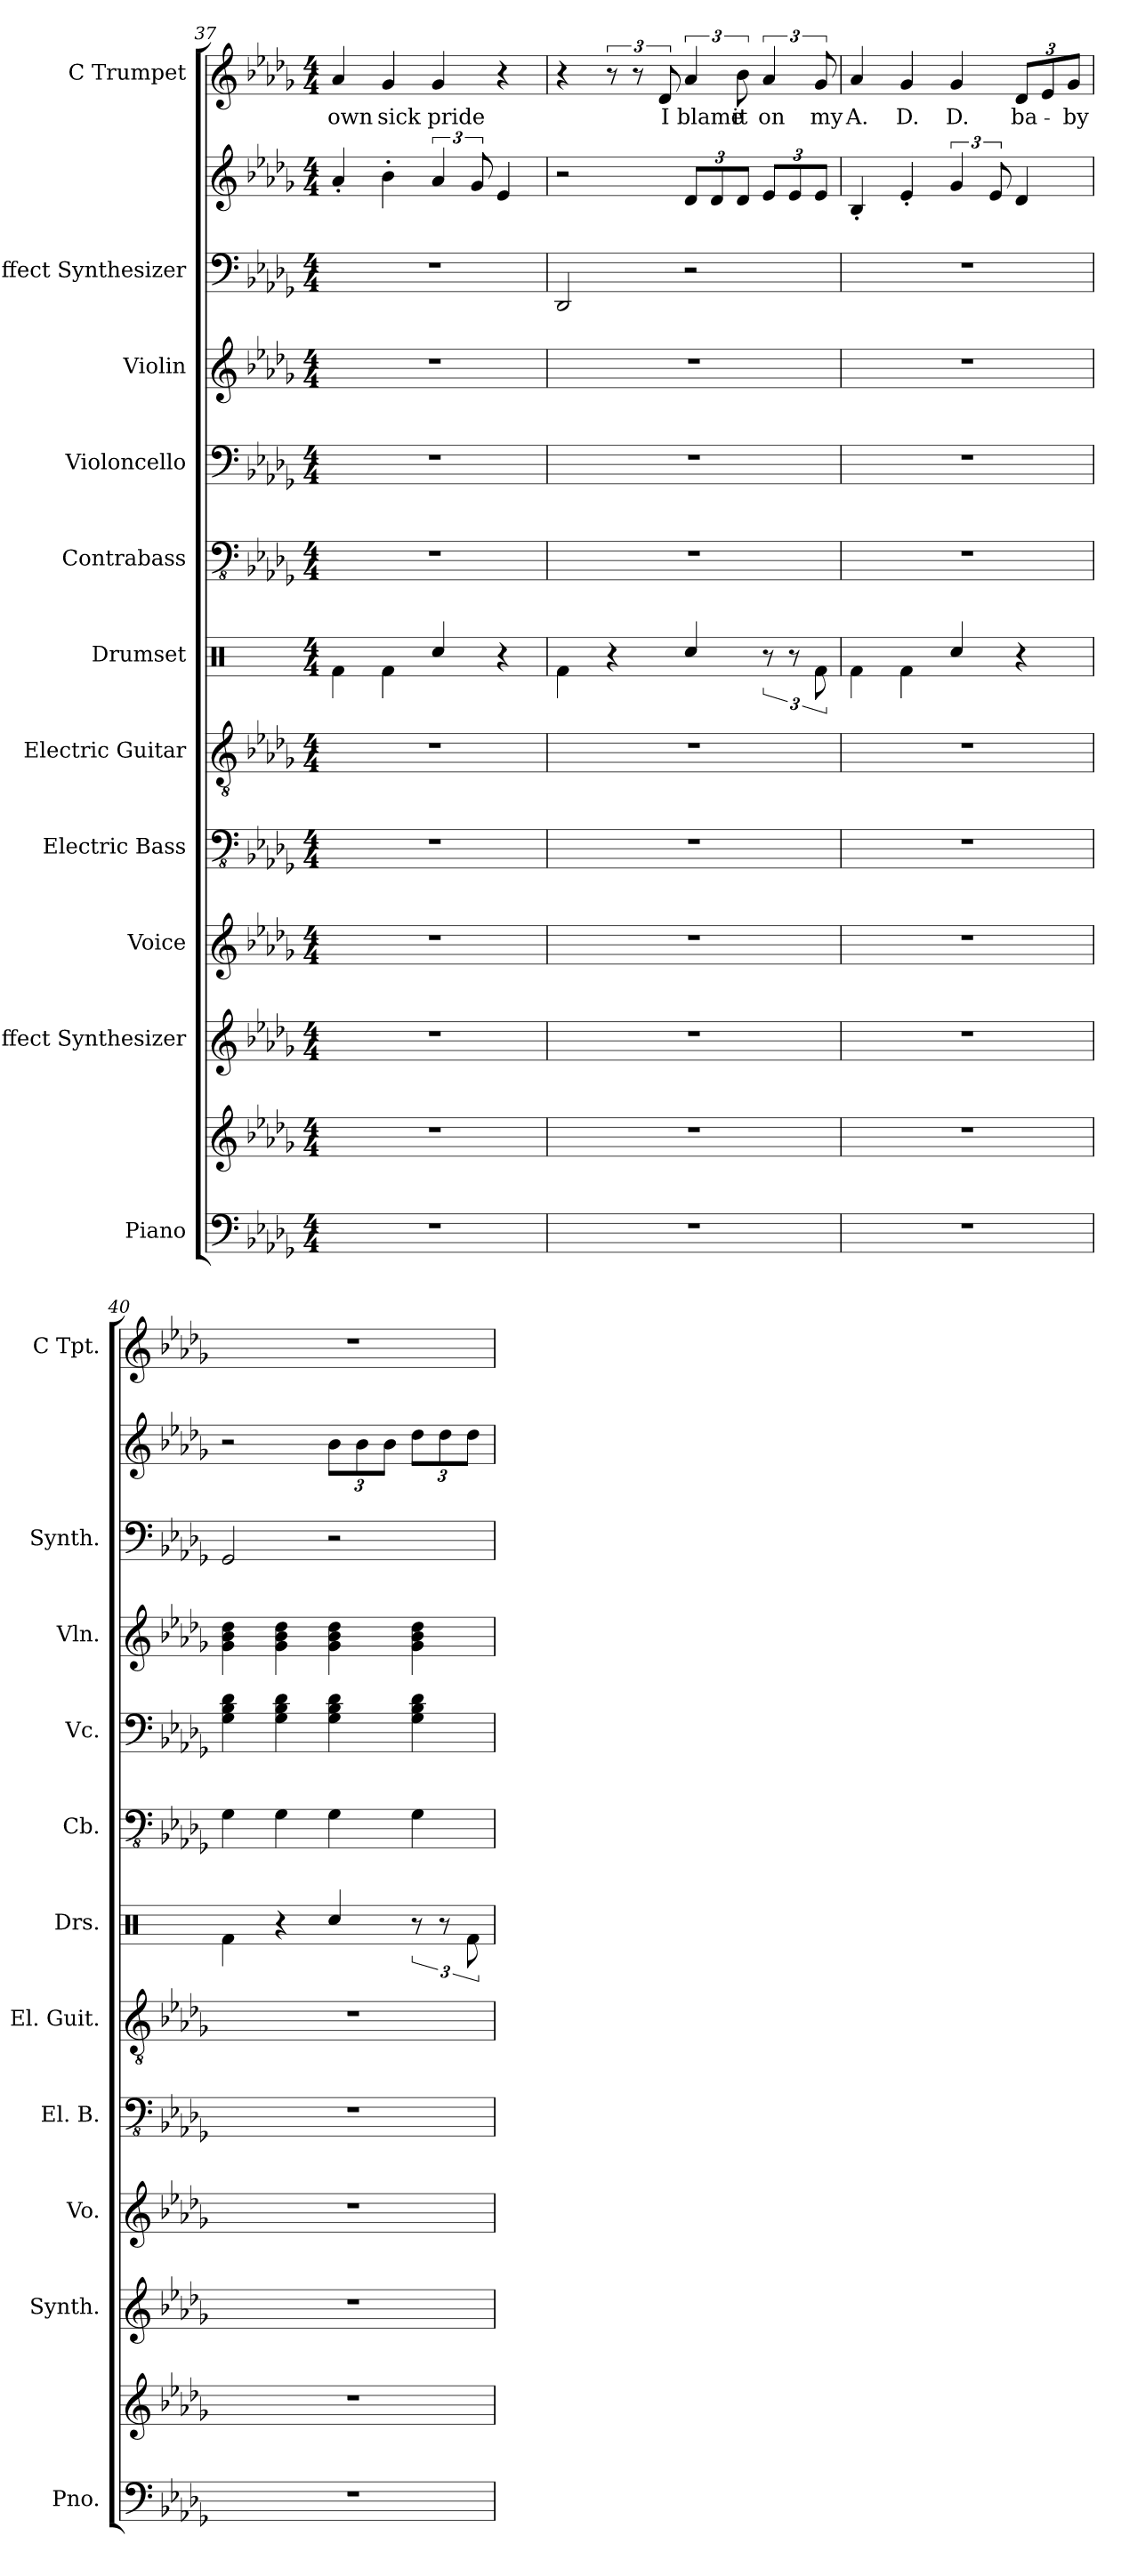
**kern	**kern	**kern	**kern	**kern	**kern	**kern	**kern	**kern	**kern	**kern	**kern	**kern	**text
*part11	*part11	*part10	*part9	*part8	*part7	*part6	*part5	*part4	*part3	*part2	*part2	*part1	*part1
*staff13	*staff12	*staff11	*staff10	*staff9	*staff8	*staff7	*staff6	*staff5	*staff4	*staff3	*staff2	*staff1	*staff1
*I"Piano	*	*I"Effect Synthesizer	*I"Voice	*I"Electric Bass	*I"Electric Guitar	*I"Drumset	*I"Contrabass	*I"Violoncello	*I"Violin	*I"Effect Synthesizer	*	*I"C Trumpet	*
*I'Pno.	*	*I'Synth.	*I'Vo.	*I'El. B.	*I'El. Guit.	*I'Drs.	*I'Cb.	*I'Vc.	*I'Vln.	*I'Synth.	*	*I'C Tpt.	*
*clefF4	*clefG2	*clefG2	*clefG2	*clefFv4	*clefGv2	*clefX	*clefFv4	*clefF4	*clefG2	*clefF4	*clefG2	*clefG2	*
*k[b-e-a-d-g-]	*k[b-e-a-d-g-]	*k[b-e-a-d-g-]	*k[b-e-a-d-g-]	*k[b-e-a-d-g-]	*k[b-e-a-d-g-]	*k[]	*k[b-e-a-d-g-]	*k[b-e-a-d-g-]	*k[b-e-a-d-g-]	*k[b-e-a-d-g-]	*k[b-e-a-d-g-]	*k[b-e-a-d-g-]	*
*M4/4	*M4/4	*M4/4	*M4/4	*M4/4	*M4/4	*M4/4	*M4/4	*M4/4	*M4/4	*M4/4	*M4/4	*M4/4	*
=37	=37	=37	=37	=37	=37	=37	=37	=37	=37	=37	=37	=37	=37
1r	1r	1r	1r	1r	1r	4Rf\	1r	1r	1r	1r	4a-'/	4a-/	own
.	.	.	.	.	.	4Rf\	.	.	.	.	4b-'\	4g-/	sick
.	.	.	.	.	.	4Rcc/	.	.	.	.	6a-/	4g-/	pride
.	.	.	.	.	.	.	.	.	.	.	12g-/	.	.
.	.	.	.	.	.	4r	.	.	.	.	4e-/	4r	.
!!LO:PB:g=z
=38	=38	=38	=38	=38	=38	=38	=38	=38	=38	=38	=38	=38	=38
1r	1r	1r	1r	1r	1r	4Rf\	1r	1r	1r	2DD-/	2r	4r	.
.	.	.	.	.	.	4r	.	.	.	.	.	12r	.
.	.	.	.	.	.	.	.	.	.	.	.	12r	.
.	.	.	.	.	.	.	.	.	.	.	.	12d-/	I
*	*	*	*	*	*	*	*	*	*	*	*Xbrackettup	*	*
.	.	.	.	.	.	4Rcc/	.	.	.	2r	12d-/L	6a-/	blame
.	.	.	.	.	.	.	.	.	.	.	12d-/	.	.
.	.	.	.	.	.	.	.	.	.	.	12d-/J	12b-\	it
.	.	.	.	.	.	12r	.	.	.	.	12e-/L	6a-/	on
.	.	.	.	.	.	12r	.	.	.	.	12e-/	.	.
.	.	.	.	.	.	12Rf\	.	.	.	.	12e-/J	12g-/	my
=39	=39	=39	=39	=39	=39	=39	=39	=39	=39	=39	=39	=39	=39
1r	1r	1r	1r	1r	1r	4Rf\	1r	1r	1r	1r	4B-'/	4a-/	A.
.	.	.	.	.	.	4Rf\	.	.	.	.	4e-'/	4g-/	D.
*	*	*	*	*	*	*	*	*	*	*	*brackettup	*	*
.	.	.	.	.	.	4Rcc/	.	.	.	.	6g-/	4g-/	D.
.	.	.	.	.	.	.	.	.	.	.	12e-/	.	.
*	*	*	*	*	*	*	*	*	*	*	*	*Xbrackettup	*
.	.	.	.	.	.	4r	.	.	.	.	4d-/	12d-/L	ba-
.	.	.	.	.	.	.	.	.	.	.	.	12e-/	.
.	.	.	.	.	.	.	.	.	.	.	.	12g-/J	-by
=40	=40	=40	=40	=40	=40	=40	=40	=40	=40	=40	=40	=40	=40
1r	1r	1r	1r	1r	1r	4Rf\	4GG-\	4G-\ 4B-\ 4d-\	4g-\ 4b-\ 4dd-\	2GG-/	2r	1r	.
.	.	.	.	.	.	4r	4GG-\	4G-\ 4B-\ 4d-\	4g-\ 4b-\ 4dd-\	.	.	.	.
*	*	*	*	*	*	*	*	*	*	*	*Xbrackettup	*	*
.	.	.	.	.	.	4Rcc/	4GG-\	4G-\ 4B-\ 4d-\	4g-\ 4b-\ 4dd-\	2r	12b-\L	.	.
.	.	.	.	.	.	.	.	.	.	.	12b-\	.	.
.	.	.	.	.	.	.	.	.	.	.	12b-\J	.	.
.	.	.	.	.	.	12r	4GG-\	4G-\ 4B-\ 4d-\	4g-\ 4b-\ 4dd-\	.	12dd-\L	.	.
.	.	.	.	.	.	12r	.	.	.	.	12dd-\	.	.
.	.	.	.	.	.	12Rf\	.	.	.	.	12dd-\J	.	.
=	=	=	=	=	=	=	=	=	=	=	=	=	=
*-	*-	*-	*-	*-	*-	*-	*-	*-	*-	*-	*-	*-	*-
